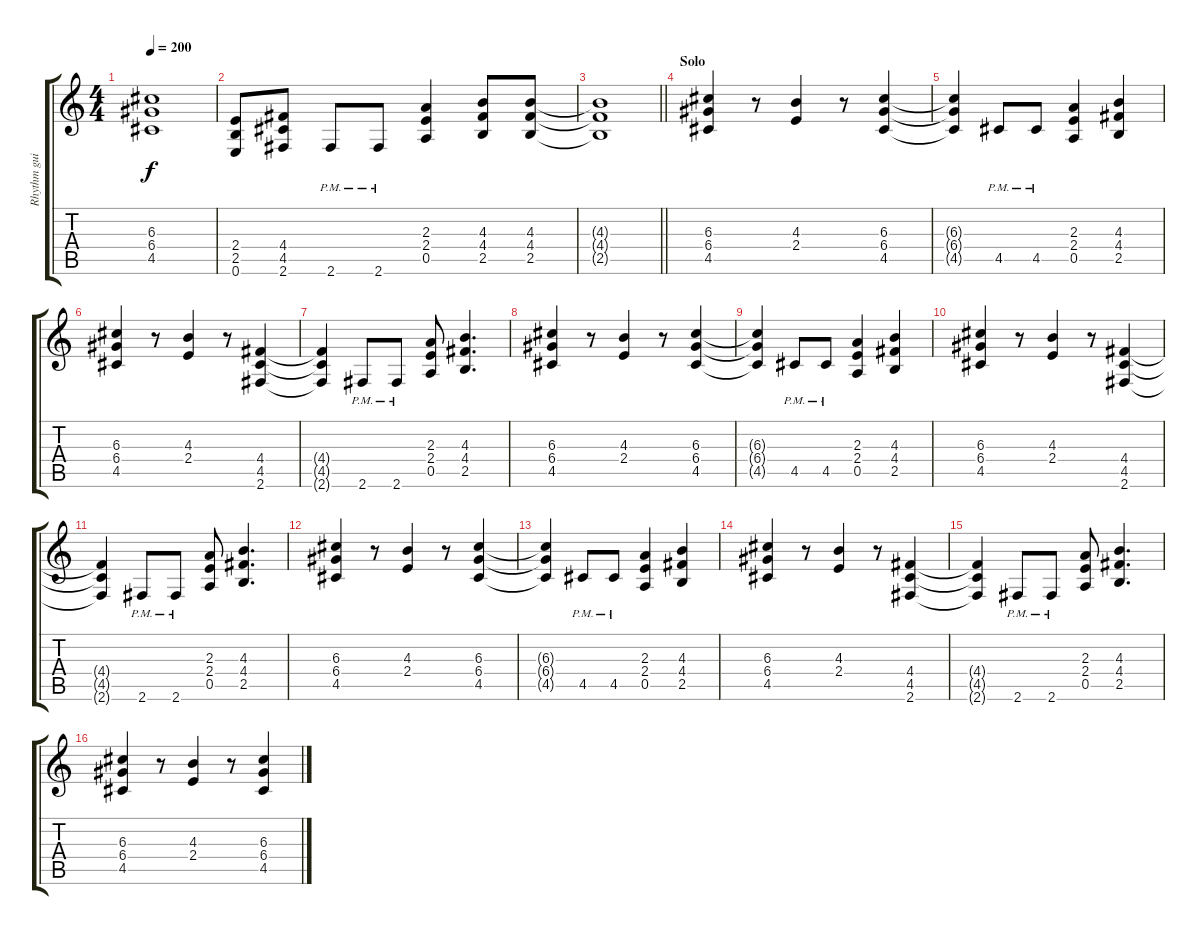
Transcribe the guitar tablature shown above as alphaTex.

\track ("Rhythm guitar 2" "Rhythm gui") {instrument distortionguitar}
\staff {score tabs}
\tuning (E4 B3 G3 D3 A2 E2) {hide}
\ts (4 4)
\tempo 200
\clef g2
\ks c
(6.3{t} 6.4{t} 4.5{t}).1{dy f} |
(2.4 2.5 0.6).8 (4.4 4.5 2.6).8 2.6{pm}.8 2.6{pm}.8 (2.3 2.4 0.5).4 (4.3 4.4 2.5).8 (4.3 4.4 2.5).8 |
\barLineRight lightlight
(4.3{t} 4.4{t} 2.5{t}).1 |
\section ("" "Solo")
(6.3 6.4 4.5).4 r.8 (4.3 2.4).4 r.8 (6.3 6.4 4.5).4 |
(6.3{t} 6.4{t} 4.5{t}).4 4.5{pm}.8 4.5{pm}.8 (2.3 2.4 0.5).4 (4.3 4.4 2.5).4 |
(6.3 6.4 4.5).4 r.8 (4.3 2.4).4 r.8 (4.4 4.5 2.6).4 |
(4.4{t} 4.5{t} 2.6{t}).4 2.6{pm}.8 2.6{pm}.8 (2.3 2.4 0.5).8 (4.3 4.4 2.5).4{d} |
(6.3 6.4 4.5).4 r.8 (4.3 2.4).4 r.8 (6.3 6.4 4.5).4 |
(6.3{t} 6.4{t} 4.5{t}).4 4.5{pm}.8 4.5{pm}.8 (2.3 2.4 0.5).4 (4.3 4.4 2.5).4 |
(6.3 6.4 4.5).4 r.8 (4.3 2.4).4 r.8 (4.4 4.5 2.6).4 |
(4.4{t} 4.5{t} 2.6{t}).4 2.6{pm}.8 2.6{pm}.8 (2.3 2.4 0.5).8 (4.3 4.4 2.5).4{d} |
(6.3 6.4 4.5).4 r.8 (4.3 2.4).4 r.8 (6.3 6.4 4.5).4 |
(6.3{t} 6.4{t} 4.5{t}).4 4.5{pm}.8 4.5{pm}.8 (2.3 2.4 0.5).4 (4.3 4.4 2.5).4 |
(6.3 6.4 4.5).4 r.8 (4.3 2.4).4 r.8 (4.4 4.5 2.6).4 |
(4.4{t} 4.5{t} 2.6{t}).4 2.6{pm}.8 2.6{pm}.8 (2.3 2.4 0.5).8 (4.3 4.4 2.5).4{d} |
(6.3 6.4 4.5).4 r.8 (4.3 2.4).4 r.8 (6.3 6.4 4.5).4
